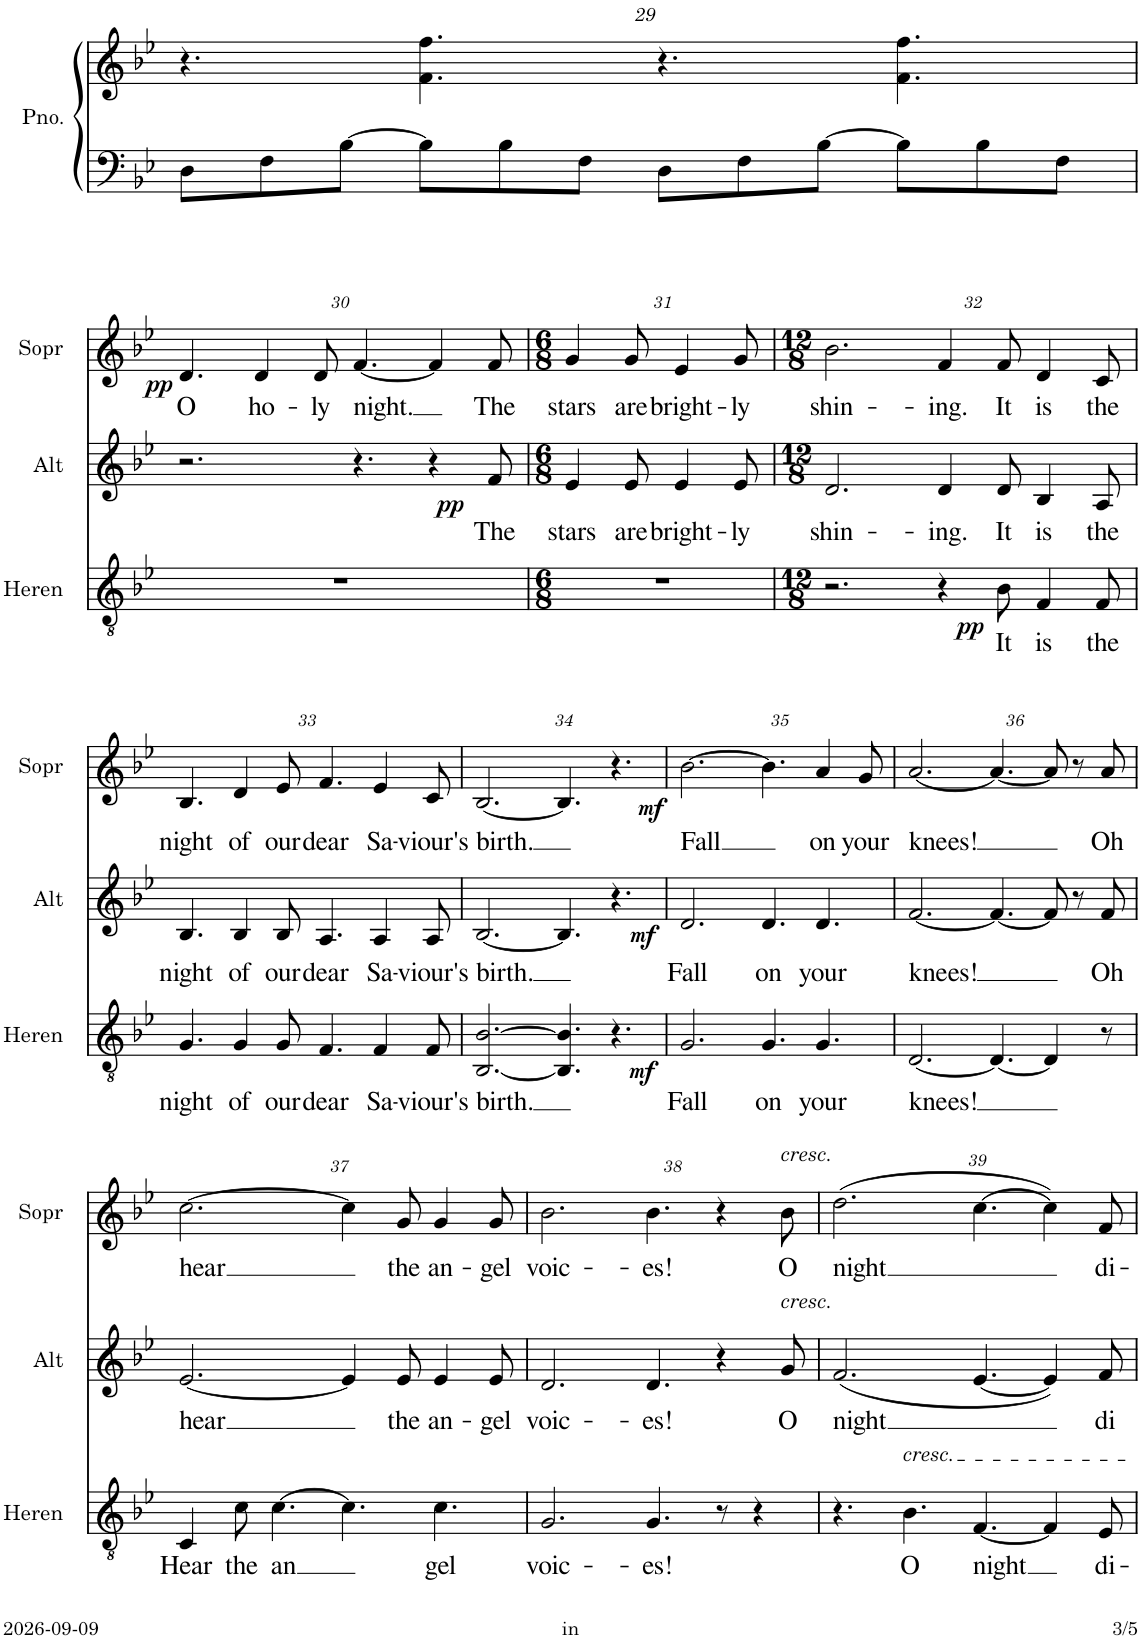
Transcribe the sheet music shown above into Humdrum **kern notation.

**kern	**text	**dynam	**kern	**text	**dynam	**kern	**text	**dynam	**kern	**text	**dynam	**kern	**kern
*part5	*part5	*part5	*part4	*part4	*part4	*part3	*part3	*part3	*part2	*part2	*part2	*part1	*part1
*staff6	*staff6	*staff6	*staff5	*staff5	*staff5	*staff4	*staff4	*staff4	*staff3	*staff3	*staff3	*staff2	*staff1
*I"Bas	*	*	*I"Heren	*	*	*I"Alt	*	*	*I"Sopraan	*	*	*I"Piano	*
*I'Bs.	*	*	*I'Heren	*	*	*I'Alt	*	*	*I'Sopr	*	*	*I'Pno.	*
!!LO:PB:g=z
*clefF4	*	*	*clefGv2	*	*	*clefG2	*	*	*clefG2	*	*	*clefF4	*clefG2
*k[b-e-]	*	*	*k[b-e-]	*	*	*k[b-e-]	*	*	*k[b-e-]	*	*	*k[b-e-]	*k[b-e-]
*M12/8	*	*	*M12/8	*	*	*M12/8	*	*	*M12/8	*	*	*M12/8	*M12/8
=29	=29	=29	=29	=29	=29	=29	=29	=29	=29	=29	=29	=29	=29
1.r	.	.	1.r	.	.	1.r	.	.	1.r	.	.	8D\L	4.r
.	.	.	.	.	.	.	.	.	.	.	.	8F\	.
.	.	.	.	.	.	.	.	.	.	.	.	[8B-\J	.
.	.	.	.	.	.	.	.	.	.	.	.	8B-\L]	4.f\ 4.ff\
.	.	.	.	.	.	.	.	.	.	.	.	8B-\	.
.	.	.	.	.	.	.	.	.	.	.	.	8F\J	.
.	.	.	.	.	.	.	.	.	.	.	.	8D\L	4.r
.	.	.	.	.	.	.	.	.	.	.	.	8F\	.
.	.	.	.	.	.	.	.	.	.	.	.	[8B-\J	.
.	.	.	.	.	.	.	.	.	.	.	.	8B-\L]	4.f\ 4.ff\
.	.	.	.	.	.	.	.	.	.	.	.	8B-\	.
.	.	.	.	.	.	.	.	.	.	.	.	8F\J	.
!!LO:LB:g=z
=30	=30	=30	=30	=30	=30	=30	=30	=30	=30	=30	=30	=30	=30
!	!	!	!	!	!	!	!	!	!	!LO:LY:b	!LO:DY:b	!	!
1.r	.	.	1.r	.	.	2.r	.	.	4.d/	O	pp	1.r	1.r
!	!	!	!	!	!	!	!	!	!	!LO:LY:b	!	!	!
.	.	.	.	.	.	.	.	.	4d/	ho-	.	.	.
!	!	!	!	!	!	!	!	!	!	!LO:LY:b	!	!	!
.	.	.	.	.	.	.	.	.	8d/	-ly	.	.	.
!	!	!	!	!	!	!	!	!	!	!LO:LY:b	!	!	!
.	.	.	.	.	.	4.r	.	.	[4.f/	night.	.	.	.
.	.	.	.	.	.	4r	.	.	4f/]	.	.	.	.
!	!	!	!	!	!	!	!LO:LY:b	!LO:DY:b	!	!LO:LY:b	!	!	!
.	.	.	.	.	.	8f/	The	pp	8f/	The	.	.	.
=31	=31	=31	=31	=31	=31	=31	=31	=31	=31	=31	=31	=31	=31
*M6/8	*	*	*M6/8	*	*	*M6/8	*	*	*M6/8	*	*	*M6/8	*M6/8
!	!	!	!	!	!	!	!LO:LY:b	!	!	!LO:LY:b	!	!	!
2.r	.	.	2.r	.	.	4e-/	stars	.	4g/	stars	.	2.r	2.r
!	!	!	!	!	!	!	!LO:LY:b	!	!	!LO:LY:b	!	!	!
.	.	.	.	.	.	8e-/	are	.	8g/	are	.	.	.
!	!	!	!	!	!	!	!LO:LY:b	!	!	!LO:LY:b	!	!	!
.	.	.	.	.	.	4e-/	bright-	.	4e-/	bright-	.	.	.
!	!	!	!	!	!	!	!LO:LY:b	!	!	!LO:LY:b	!	!	!
.	.	.	.	.	.	8e-/	-ly	.	8g/	-ly	.	.	.
=32	=32	=32	=32	=32	=32	=32	=32	=32	=32	=32	=32	=32	=32
*M12/8	*	*	*M12/8	*	*	*M12/8	*	*	*M12/8	*	*	*M12/8	*M12/8
!LO:N:vis=2	!	!	!	!	!	!	!LO:LY:b	!	!	!LO:LY:b	!	!	!
2.r	.	.	2.r	.	.	2.d/	shin-	.	2.b-\	shin-	.	1.r	1.r
!	!	!LO:DY:b	!	!	!	!	!LO:LY:b	!	!	!LO:LY:b	!	!	!
4r	.	pp	4r	.	.	4d/	-ing.	.	4f/	-ing.	.	.	.
!	!	!	!	!LO:LY:b	!LO:DY:b	!	!LO:LY:b	!	!	!LO:LY:b	!	!	!
8B-	It	.	8B-\	It	pp	8d/	It	.	8f/	It	.	.	.
!	!	!	!	!LO:LY:b	!	!	!LO:LY:b	!	!	!LO:LY:b	!	!	!
4F	is	.	4F/	is	.	4B-/	is	.	4d/	is	.	.	.
!	!	!	!	!LO:LY:b	!	!	!LO:LY:b	!	!	!LO:LY:b	!	!	!
8F	the	.	8F/	the	.	8A/	the	.	8c/	the	.	.	.
!!LO:LB:g=z
=33	=33	=33	=33	=33	=33	=33	=33	=33	=33	=33	=33	=33	=33
!	!	!	!	!LO:LY:b	!	!	!LO:LY:b	!	!	!LO:LY:b	!	!	!
4.G	night	.	4.G/	night	.	4.B-/	night	.	4.B-/	night	.	1.r	1.r
!	!	!	!	!LO:LY:b	!	!	!LO:LY:b	!	!	!LO:LY:b	!	!	!
4G	of	.	4G/	of	.	4B-/	of	.	4d/	of	.	.	.
!	!	!	!	!LO:LY:b	!	!	!LO:LY:b	!	!	!LO:LY:b	!	!	!
8G	our	.	8G/	our	.	8B-/	our	.	8e-/	our	.	.	.
!	!	!	!	!LO:LY:b	!	!	!LO:LY:b	!	!	!LO:LY:b	!	!	!
4.F	dear	.	4.F/	dear	.	4.A/	dear	.	4.f/	dear	.	.	.
!	!	!	!	!LO:LY:b	!	!	!LO:LY:b	!	!	!LO:LY:b	!	!	!
4F	Sa-	.	4F/	Sa-	.	4A/	Sa-	.	4e-/	Sa-	.	.	.
!	!	!	!	!LO:LY:b	!	!	!LO:LY:b	!	!	!LO:LY:b	!	!	!
8F	-viour's	.	8F/	-viour's	.	8A/	-viour's	.	8c/	-viour's	.	.	.
=34	=34	=34	=34	=34	=34	=34	=34	=34	=34	=34	=34	=34	=34
!	!	!	!	!LO:LY:b	!	!	!LO:LY:b	!	!	!LO:LY:b	!	!	!
[2.BB-	birth.	.	[2.BB-/ [2.B-/	birth.	.	[2.B-/	birth.	.	[2.B-/	birth.	.	1.r	1.r
4.BB-]	.	.	4.BB-/] 4.B-/]	.	.	4.B-/]	.	.	4.B-/]	.	.	.	.
!LO:N:vis=4	!	!	!	!	!	!	!	!	!	!	!	!	!
4.r	.	.	4.r	.	.	4.r	.	.	4.r	.	.	.	.
=35	=35	=35	=35	=35	=35	=35	=35	=35	=35	=35	=35	=35	=35
!	!	!LO:DY:b	!	!LO:LY:b	!LO:DY:b	!	!LO:LY:b	!LO:DY:b	!	!LO:LY:b	!LO:DY:b	!	!
2.F	Fall	mf	2.G/	Fall	mf	2.d/	Fall	mf	[2.b-\	Fall	mf	1.r	1.r
!	!	!	!	!LO:LY:b	!	!	!LO:LY:b	!	!	!	!	!	!
4.F	on	.	4.G/	on	.	4.d/	on	.	4.b-\]	.	.	.	.
!	!	!	!	!LO:LY:b	!	!	!LO:LY:b	!	!	!LO:LY:b	!	!	!
4.F	your	.	4.G/	your	.	4.d/	your	.	4a/	on	.	.	.
!	!	!	!	!	!	!	!	!	!	!LO:LY:b	!	!	!
.	.	.	.	.	.	.	.	.	8g/	your	.	.	.
=36	=36	=36	=36	=36	=36	=36	=36	=36	=36	=36	=36	=36	=36
!	!	!	!	!LO:LY:b	!	!	!LO:LY:b	!	!	!LO:LY:b	!	!	!
[2.D	knees!	.	[2.D/	knees!	.	[2.f/	knees!	.	[2.a/	knees!	.	1.r	1.r
4.D_	.	.	4.D/_	.	.	4.f/_	.	.	4.a/_	.	.	.	.
4D]	.	.	4D/]	.	.	8f/]	.	.	8a/]	.	.	.	.
.	.	.	.	.	.	8r	.	.	8r	.	.	.	.
!	!	!	!	!	!	!	!LO:LY:b	!	!	!LO:LY:b	!	!	!
8r	.	.	8r	.	.	8f/	Oh	.	8a/	Oh	.	.	.
!!LO:LB:g=z
=37	=37	=37	=37	=37	=37	=37	=37	=37	=37	=37	=37	=37	=37
!	!	!	!	!LO:LY:b	!	!	!LO:LY:b	!	!	!LO:LY:b	!	!	!
4C	Hear	.	4C/	Hear	.	[2.e-/	hear	.	[2.cc\	hear	.	1.r	1.r
!	!	!	!	!LO:LY:b	!	!	!	!	!	!	!	!	!
8c	the	.	8c\	the	.	.	.	.	.	.	.	.	.
!	!	!	!	!LO:LY:b	!	!	!	!	!	!	!	!	!
[4.c	an	.	[4.c\	an	.	.	.	.	.	.	.	.	.
4.c]	.	.	4.c\]	.	.	4e-/]	.	.	4cc\]	.	.	.	.
!	!	!	!	!	!	!	!LO:LY:b	!	!	!LO:LY:b	!	!	!
.	.	.	.	.	.	8e-/	the	.	8g/	the	.	.	.
!	!	!	!	!LO:LY:b	!	!	!LO:LY:b	!	!	!LO:LY:b	!	!	!
4.c	gel	.	4.c\	gel	.	4e-/	an-	.	4g/	an-	.	.	.
!	!	!	!	!	!	!	!LO:LY:b	!	!	!LO:LY:b	!	!	!
.	.	.	.	.	.	8e-/	-gel	.	8g/	-gel	.	.	.
=38	=38	=38	=38	=38	=38	=38	=38	=38	=38	=38	=38	=38	=38
!	!	!	!	!LO:LY:b	!	!	!LO:LY:b	!	!	!LO:LY:b	!	!	!
2.G	voic	.	2.G/	voic-	.	2.d/	voic-	.	2.b-\	voic-	.	1.r	1.r
!	!	!	!	!LO:LY:b	!	!	!LO:LY:b	!	!	!LO:LY:b	!	!	!
4.G	es!	.	4.G/	-es!	.	4.d/	-es!	.	4.b-\	-es!	.	.	.
8r	.	.	8r	.	.	4r	.	.	4r	.	.	.	.
4r	.	.	4r	.	.	.	.	.	.	.	.	.	.
!	!	!	!	!	!	!	!	!	!LO:TX:a:i:t=cresc.	!	!	!	!
!	!	!	!	!	!	!LO:TX:a:i:t=cresc.	!	!	!	!	!	!	!
!	!	!	!	!	!	!	!LO:LY:b	!	!	!LO:LY:b	!	!	!
.	.	.	.	.	.	8g/	O	.	8b-\	O	.	.	.
=39	=39	=39	=39	=39	=39	=39	=39	=39	=39	=39	=39	=39	=39
!LO:N:vis=4	!	!	!	!	!	!	!LO:LY:b	!	!	!LO:LY:b	!	!	!
4.r	.	.	4.r	.	.	(2.f/	night	.	(2.dd\	night	.	1.r	1.r
!	!	!	!LO:TX:a:i:t=cresc.	!	!	!	!	!	!	!	!	!	!
!	!	!	!	!LO:LY:b	!	!	!	!	!	!	!	!	!
4.B-	O	.	4.B-\	O	.	.	.	.	.	.	.	.	.
!	!	!	!	!LO:LY:b	!	!	!	!	!	!	!	!	!
[4.F	night	.	[4.F/	night	.	[4.e-/	.	.	[4.cc\	.	.	.	.
4F]	.	.	4F/]	.	.	4e-/])	.	.	4cc\])	.	.	.	.
!	!	!	!	!LO:LY:b	!	!	!LO:LY:b	!	!	!LO:LY:b	!	!	!
8E-	di-	.	8E-/	di-	.	8f/	di	.	8f/	di-	.	.	.
=	=	=	=	=	=	=	=	=	=	=	=	=	=
*-	*-	*-	*-	*-	*-	*-	*-	*-	*-	*-	*-	*-	*-
